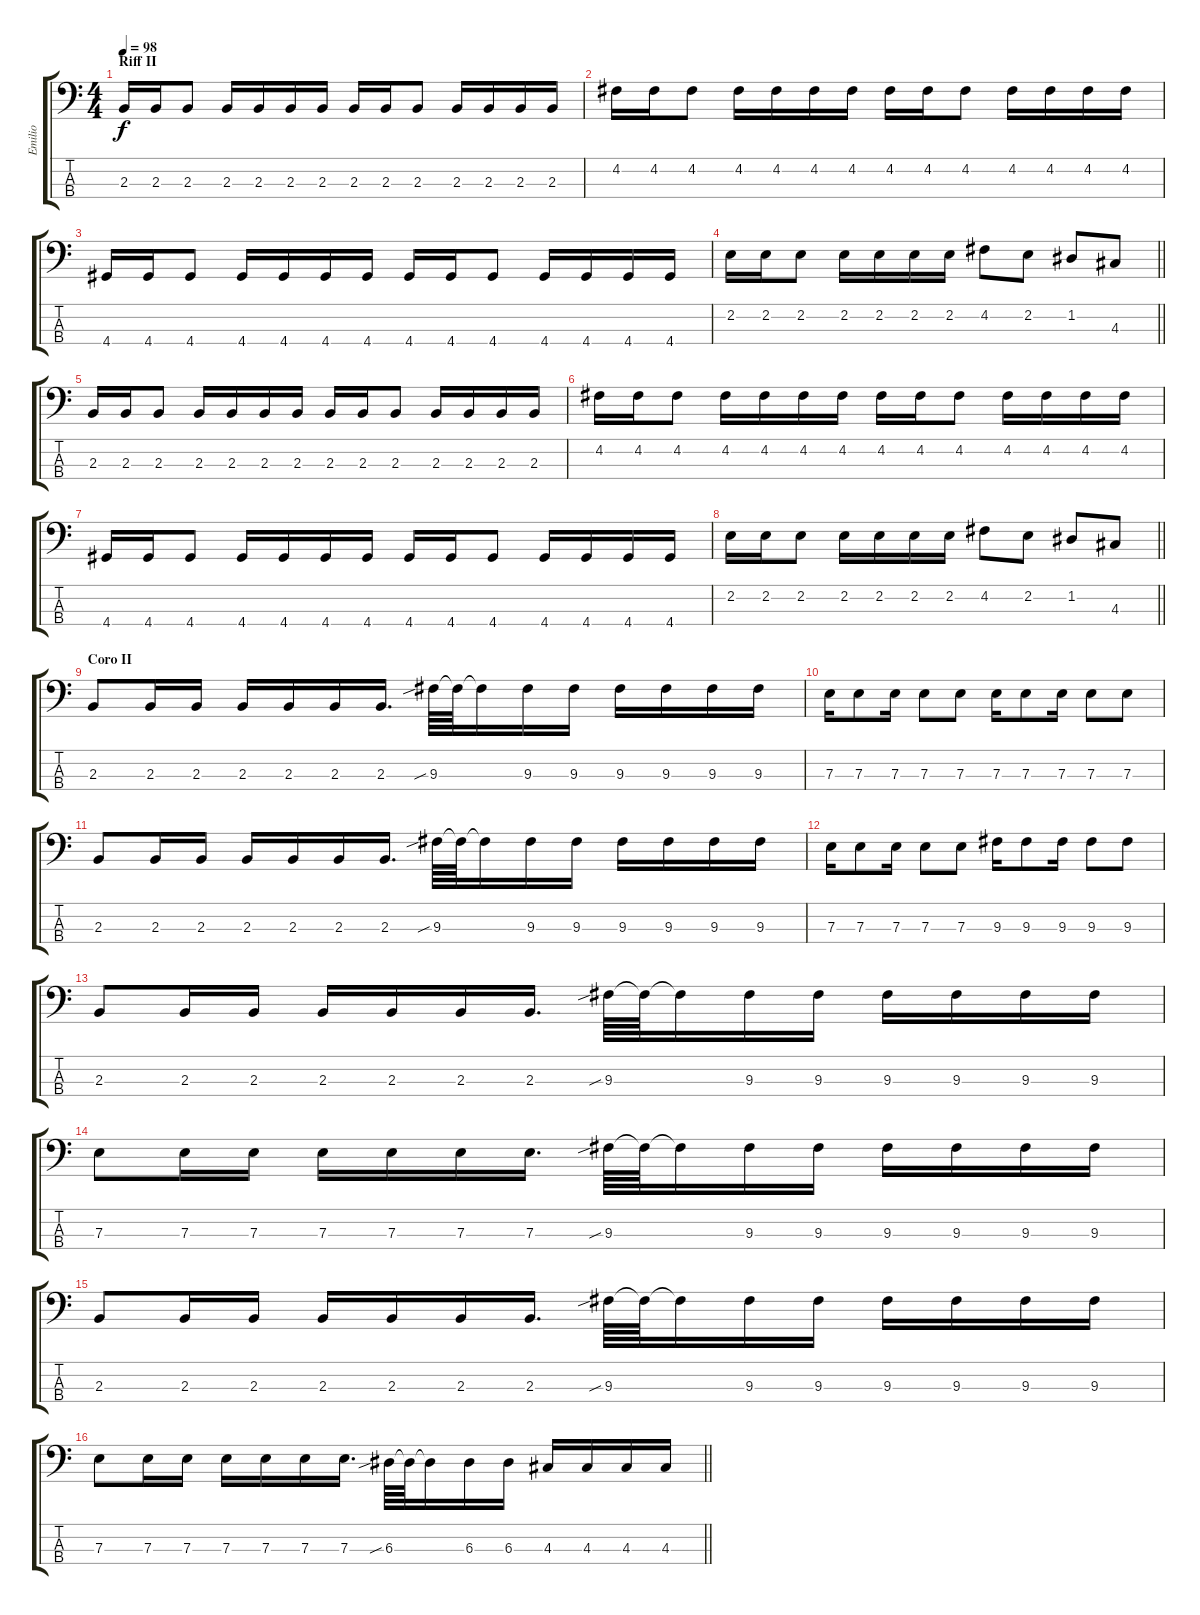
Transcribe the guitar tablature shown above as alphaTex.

\track ("Emilio" "Emilio") {instrument electricbasspick}
\staff {score tabs}
\tuning (G2 D2 A1 E1) {hide}
\ts (4 4)
\section ("" "Riff II")
\tempo 98
\clef f4
\ks c
2.3.16{dy f} 2.3.16 2.3.8 2.3.16 2.3.16 2.3.16 2.3.16 2.3.16 2.3.16 2.3.8 2.3.16 2.3.16 2.3.16 2.3.16 |
4.2.16 4.2.16 4.2.8 4.2.16 4.2.16 4.2.16 4.2.16 4.2.16 4.2.16 4.2.8 4.2.16 4.2.16 4.2.16 4.2.16 |
4.4.16 4.4.16 4.4.8 4.4.16 4.4.16 4.4.16 4.4.16 4.4.16 4.4.16 4.4.8 4.4.16 4.4.16 4.4.16 4.4.16 |
\barLineRight lightlight
2.2.16 2.2.16 2.2.8 2.2.16 2.2.16 2.2.16 2.2.16 4.2.8 2.2.8 1.2.8 4.3.8 |
2.3.16 2.3.16 2.3.8 2.3.16 2.3.16 2.3.16 2.3.16 2.3.16 2.3.16 2.3.8 2.3.16 2.3.16 2.3.16 2.3.16 |
4.2.16 4.2.16 4.2.8 4.2.16 4.2.16 4.2.16 4.2.16 4.2.16 4.2.16 4.2.8 4.2.16 4.2.16 4.2.16 4.2.16 |
4.4.16 4.4.16 4.4.8 4.4.16 4.4.16 4.4.16 4.4.16 4.4.16 4.4.16 4.4.8 4.4.16 4.4.16 4.4.16 4.4.16 |
\barLineRight lightlight
2.2.16 2.2.16 2.2.8 2.2.16 2.2.16 2.2.16 2.2.16 4.2.8 2.2.8 1.2.8 4.3.8 |
\section ("" "Coro II")
2.3.8 2.3.16 2.3.16 2.3.16 2.3.16 2.3.16 2.3.16{d} 9.3{sib}.64 9.3{t}.64 9.3{t}.16 9.3.16 9.3.16 9.3.16 9.3.16 9.3.16 9.3.16 |
7.3.16 7.3.8 7.3.16 7.3.8 7.3.8 7.3.16 7.3.8 7.3.16 7.3.8 7.3.8 |
2.3.8 2.3.16 2.3.16 2.3.16 2.3.16 2.3.16 2.3.16{d} 9.3{sib}.64 9.3{t}.64 9.3{t}.16 9.3.16 9.3.16 9.3.16 9.3.16 9.3.16 9.3.16 |
7.3.16 7.3.8 7.3.16 7.3.8 7.3.8 9.3.16 9.3.8 9.3.16 9.3.8 9.3.8 |
2.3.8 2.3.16 2.3.16 2.3.16 2.3.16 2.3.16 2.3.16{d} 9.3{sib}.64 9.3{t}.64 9.3{t}.16 9.3.16 9.3.16 9.3.16 9.3.16 9.3.16 9.3.16 |
7.3.8 7.3.16 7.3.16 7.3.16 7.3.16 7.3.16 7.3.16{d} 9.3{sib}.64 9.3{t}.64 9.3{t}.16 9.3.16 9.3.16 9.3.16 9.3.16 9.3.16 9.3.16 |
2.3.8 2.3.16 2.3.16 2.3.16 2.3.16 2.3.16 2.3.16{d} 9.3{sib}.64 9.3{t}.64 9.3{t}.16 9.3.16 9.3.16 9.3.16 9.3.16 9.3.16 9.3.16 |
\barLineRight lightlight
7.3.8 7.3.16 7.3.16 7.3.16 7.3.16 7.3.16 7.3.16{d} 6.3{sib}.64 6.3{t}.64 6.3{t}.16 6.3.16 6.3.16 4.3.16 4.3.16 4.3.16 4.3.16
